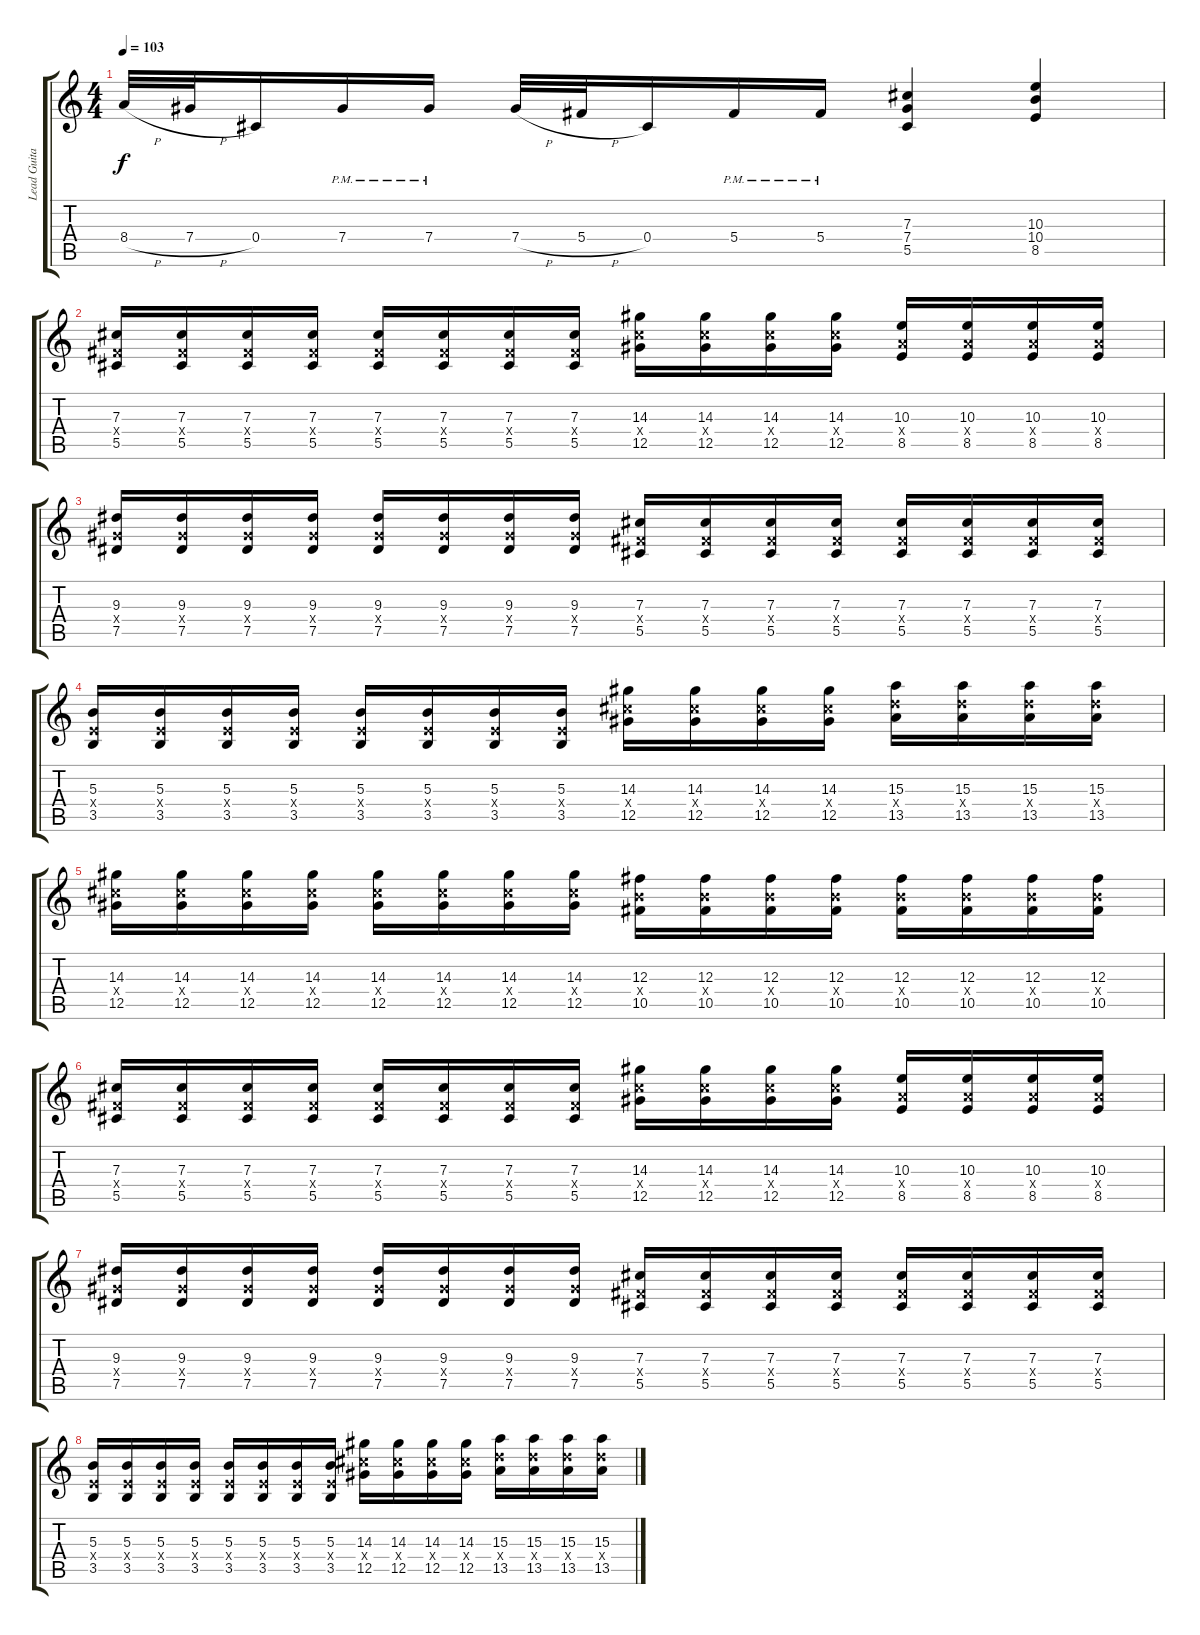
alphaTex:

\track ("Lead Guitar" "Lead Guita") {instrument distortionguitar}
\staff {score tabs}
\tuning (Eb4 Bb3 Gb3 Db3 Ab2 Db2) {hide}
\ts (4 4)
\tempo 103
\clef g2
\ks c
8.4{h}.32{dy f} 7.4{h}.32 0.4.16 7.4{pm}.16 7.4{pm}.16 7.4{h}.32 5.4{h}.32 0.4.16 5.4{pm}.16 5.4{pm}.16 (7.3 7.4 5.5).4 (10.3 10.4 8.5).4 |
(7.3 5.4{x} 5.5).16 (7.3 5.4{x} 5.5).16 (7.3 5.4{x} 5.5).16 (7.3 5.4{x} 5.5).16 (7.3 5.4{x} 5.5).16 (7.3 5.4{x} 5.5).16 (7.3 5.4{x} 5.5).16 (7.3 5.4{x} 5.5).16 (14.3 12.4{x} 12.5).16 (14.3 12.4{x} 12.5).16 (14.3 12.4{x} 12.5).16 (14.3 12.4{x} 12.5).16 (10.3 8.4{x} 8.5).16 (10.3 8.4{x} 8.5).16 (10.3 8.4{x} 8.5).16 (10.3 8.4{x} 8.5).16 |
(9.3 7.4{x} 7.5).16 (9.3 7.4{x} 7.5).16 (9.3 7.4{x} 7.5).16 (9.3 7.4{x} 7.5).16 (9.3 7.4{x} 7.5).16 (9.3 7.4{x} 7.5).16 (9.3 7.4{x} 7.5).16 (9.3 7.4{x} 7.5).16 (7.3 5.4{x} 5.5).16 (7.3 5.4{x} 5.5).16 (7.3 5.4{x} 5.5).16 (7.3 5.4{x} 5.5).16 (7.3 5.4{x} 5.5).16 (7.3 5.4{x} 5.5).16 (7.3 5.4{x} 5.5).16 (7.3 5.4{x} 5.5).16 |
(5.3 3.4{x} 3.5).16 (5.3 3.4{x} 3.5).16 (5.3 3.4{x} 3.5).16 (5.3 3.4{x} 3.5).16 (5.3 3.4{x} 3.5).16 (5.3 3.4{x} 3.5).16 (5.3 3.4{x} 3.5).16 (5.3 3.4{x} 3.5).16 (14.3 12.4{x} 12.5).16 (14.3 12.4{x} 12.5).16 (14.3 12.4{x} 12.5).16 (14.3 12.4{x} 12.5).16 (15.3 13.4{x} 13.5).16 (15.3 13.4{x} 13.5).16 (15.3 13.4{x} 13.5).16 (15.3 13.4{x} 13.5).16 |
(14.3 12.4{x} 12.5).16 (14.3 12.4{x} 12.5).16 (14.3 12.4{x} 12.5).16 (14.3 12.4{x} 12.5).16 (14.3 12.4{x} 12.5).16 (14.3 12.4{x} 12.5).16 (14.3 12.4{x} 12.5).16 (14.3 12.4{x} 12.5).16 (12.3 10.4{x} 10.5).16 (12.3 10.4{x} 10.5).16 (12.3 10.4{x} 10.5).16 (12.3 10.4{x} 10.5).16 (12.3 10.4{x} 10.5).16 (12.3 10.4{x} 10.5).16 (12.3 10.4{x} 10.5).16 (12.3 10.4{x} 10.5).16 |
(7.3 5.4{x} 5.5).16 (7.3 5.4{x} 5.5).16 (7.3 5.4{x} 5.5).16 (7.3 5.4{x} 5.5).16 (7.3 5.4{x} 5.5).16 (7.3 5.4{x} 5.5).16 (7.3 5.4{x} 5.5).16 (7.3 5.4{x} 5.5).16 (14.3 12.4{x} 12.5).16 (14.3 12.4{x} 12.5).16 (14.3 12.4{x} 12.5).16 (14.3 12.4{x} 12.5).16 (10.3 8.4{x} 8.5).16 (10.3 8.4{x} 8.5).16 (10.3 8.4{x} 8.5).16 (10.3 8.4{x} 8.5).16 |
(9.3 7.4{x} 7.5).16 (9.3 7.4{x} 7.5).16 (9.3 7.4{x} 7.5).16 (9.3 7.4{x} 7.5).16 (9.3 7.4{x} 7.5).16 (9.3 7.4{x} 7.5).16 (9.3 7.4{x} 7.5).16 (9.3 7.4{x} 7.5).16 (7.3 5.4{x} 5.5).16 (7.3 5.4{x} 5.5).16 (7.3 5.4{x} 5.5).16 (7.3 5.4{x} 5.5).16 (7.3 5.4{x} 5.5).16 (7.3 5.4{x} 5.5).16 (7.3 5.4{x} 5.5).16 (7.3 5.4{x} 5.5).16 |
(5.3 3.4{x} 3.5).16 (5.3 3.4{x} 3.5).16 (5.3 3.4{x} 3.5).16 (5.3 3.4{x} 3.5).16 (5.3 3.4{x} 3.5).16 (5.3 3.4{x} 3.5).16 (5.3 3.4{x} 3.5).16 (5.3 3.4{x} 3.5).16 (14.3 12.4{x} 12.5).16 (14.3 12.4{x} 12.5).16 (14.3 12.4{x} 12.5).16 (14.3 12.4{x} 12.5).16 (15.3 13.4{x} 13.5).16 (15.3 13.4{x} 13.5).16 (15.3 13.4{x} 13.5).16 (15.3 13.4{x} 13.5).16
